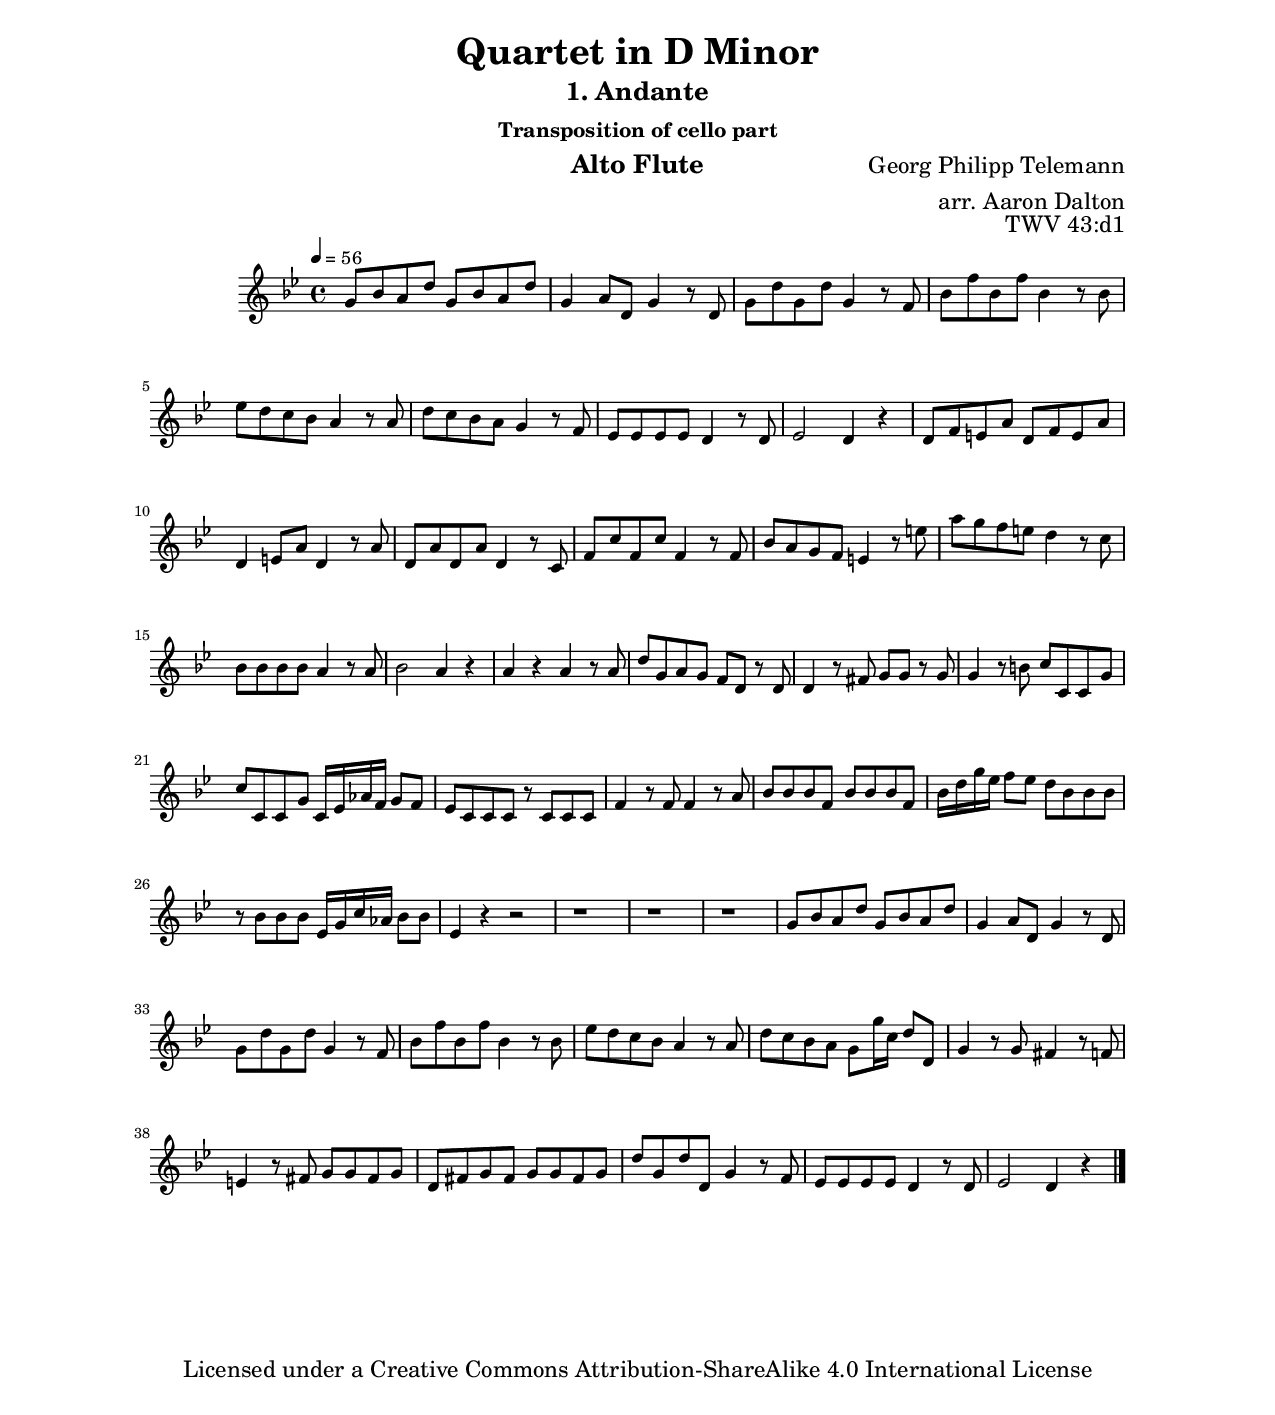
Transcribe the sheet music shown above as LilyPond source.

\version "2.18.2"

fourNotes = \relative c' {
    \time 4/4
    \key d \minor
    \tempo 4 = 56
    \clef "treble"

    % Bars 1-4
    d8 f e a d, f e a |
    d,4 e8 a, d4 r8 a |
    d a' d, a' d,4 r8 c |
    f c' f, c' f,4 r8 f |

    % Bars 5-8
    bes8 a g f e4 r8 e |
    a g f e d4 r8 c |
    bes8 bes bes bes a4 r8 a |
    bes2 a4 r |

    % Bars 9-12
    a8 c b e a, c b e |
    a,4 b8 e a,4 r8 e'8 |
    a,8 e' a, e' a,4 r8 g |
    c g' c, g' c,4 r8 c |

    % Bars 13-16
    f8 e d c b4 r8 b' |
    e d c b a4 r8 g |
    f f f f e4 r8 e |
    f2 e4 r |

    % Bars 17-20
    e4 r e r8 e |
    a8 d, e d c a r a |
    a4 r8 cis d d r d |
    d4 r8 fis g g, g d' |

    % Bars 21-24
    g8 g, g d' g,16 bes ees c d8 c |
    bes8 g g g r g g g |
    c4 r8 c c4 r8 e |
    f f f c f f f c |

    % Bars 25-28
    f16 a d bes c8 bes a f f f |
    r8 f f f bes,16 d g ees f8 f |
    bes,4 r r2 |
    r1 |

    % Bars 29-32
    r1 |
    r1 |
    d8 f e a d, f e a |
    d,4 e8 a, d4 r8 a |

    % Bars 33-36
    d8 a' d, a' d,4 r8 c |
    f8 c' f, c' f,4 r8 f |
    bes a g f e4 r8 e |
    a g f e d d'16 g, a8 a, |

    % Bars 37-40
    d4 r8 d cis4 r8 c8 |
    b4 r8 cis8 d d cis d |
    a cis d cis d d cis d |
    a' d, a' a, d4 r8 c8 |

    % Bars 41-42
    bes8 bes bes bes a4 r8 a8 |
    bes2 a4 r \bar "|."
}


\paper {
  #(set-paper-size "letter")
  top-margin = 1\in
  bottom-margin = 1\in
  left-margin = 1\in
  right-margin = 1\in
}

\header {
    instrument = "Alto Flute"
    title = "Quartet in D Minor"
    subtitle = "1. Andante"
    subsubtitle = "Transposition of cello part"
    opus = "TWV 43:d1"
    composer = "Georg Philipp Telemann"
    arranger = "arr. Aaron Dalton"
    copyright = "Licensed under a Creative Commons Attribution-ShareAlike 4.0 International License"
}

\score
{
    %\new Staff \fourNotes
    \new Staff \transpose c f \fourNotes
    \layout {
        #(layout-set-staff-size 16)
    }
    \midi {
        \tempo 4 = 56
    }
}


